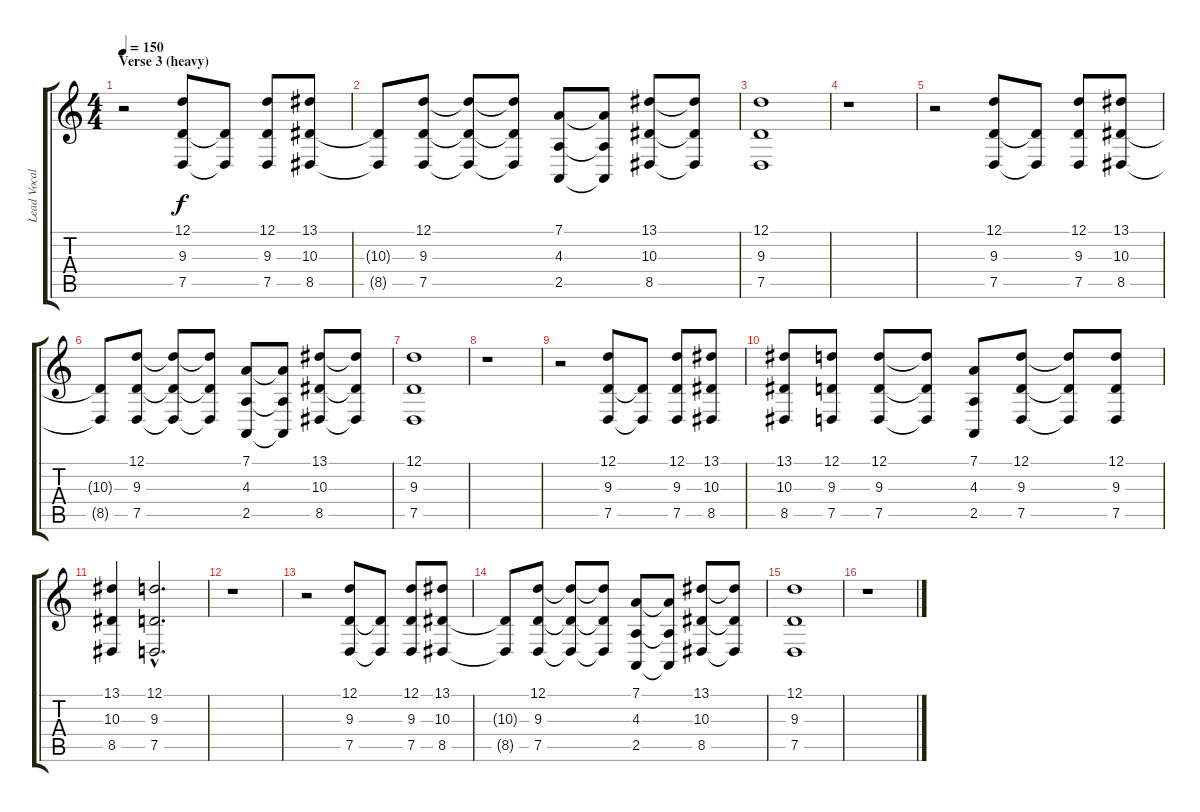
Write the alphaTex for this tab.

\track ("Lead Vocals" "Lead Vocal") {instrument stringensemble1}
\staff {score tabs}
\tuning (D4 A3 F3 C3 G2 C2) {hide}
\ts (4 4)
\section ("" "Verse 3 (heavy)")
\tempo 150
\clef g2
\ks c
r.2{dy f volume 16 instrument stringensemble1} (12.1 9.3 7.5).8 (9.3{t} 7.5{t}).8 (12.1 9.3 7.5).8 (13.1 10.3 8.5).8 |
(10.3{t} 8.5{t}).8 (12.1 9.3 7.5).8 (12.1{t} 9.3{t} 7.5{t}).8 (12.1{t} 9.3{t} 7.5{t}).8 (7.1 4.3 2.5).8 (7.1{t} 4.3{t} 2.5{t}).8 (13.1 10.3 8.5).8 (13.1{t} 10.3{t} 8.5{t}).8 |
(12.1 9.3 7.5).1 |
r.1 |
r.2 (12.1 9.3 7.5).8 (9.3{t} 7.5{t}).8 (12.1 9.3 7.5).8 (13.1 10.3 8.5).8 |
(10.3{t} 8.5{t}).8 (12.1 9.3 7.5).8 (12.1{t} 9.3{t} 7.5{t}).8 (12.1{t} 9.3{t} 7.5{t}).8 (7.1 4.3 2.5).8 (7.1{t} 4.3{t} 2.5{t}).8 (13.1 10.3 8.5).8 (13.1{t} 10.3{t} 8.5{t}).8 |
(12.1 9.3 7.5).1 |
r.1 |
r.2 (12.1 9.3 7.5).8 (9.3{t} 7.5{t}).8 (12.1 9.3 7.5).8 (13.1 10.3 8.5).8 |
(13.1 10.3 8.5).8 (12.1 9.3 7.5).8 (12.1 9.3 7.5).8 (12.1{t} 9.3{t} 7.5{t}).8 (7.1 4.3 2.5).8 (12.1 9.3 7.5).8 (12.1{t} 9.3{t} 7.5{t}).8 (12.1 9.3 7.5).8 |
(13.1 10.3 8.5).4 (12.1{hac} 9.3{hac} 7.5{hac}).2{d} |
r.1 |
r.2 (12.1 9.3 7.5).8 (9.3{t} 7.5{t}).8 (12.1 9.3 7.5).8 (13.1 10.3 8.5).8 |
(10.3{t} 8.5{t}).8 (12.1 9.3 7.5).8 (12.1{t} 9.3{t} 7.5{t}).8 (12.1{t} 9.3{t} 7.5{t}).8 (7.1 4.3 2.5).8 (7.1{t} 4.3{t} 2.5{t}).8 (13.1 10.3 8.5).8 (13.1{t} 10.3{t} 8.5{t}).8 |
(12.1 9.3 7.5).1 |
r.1
